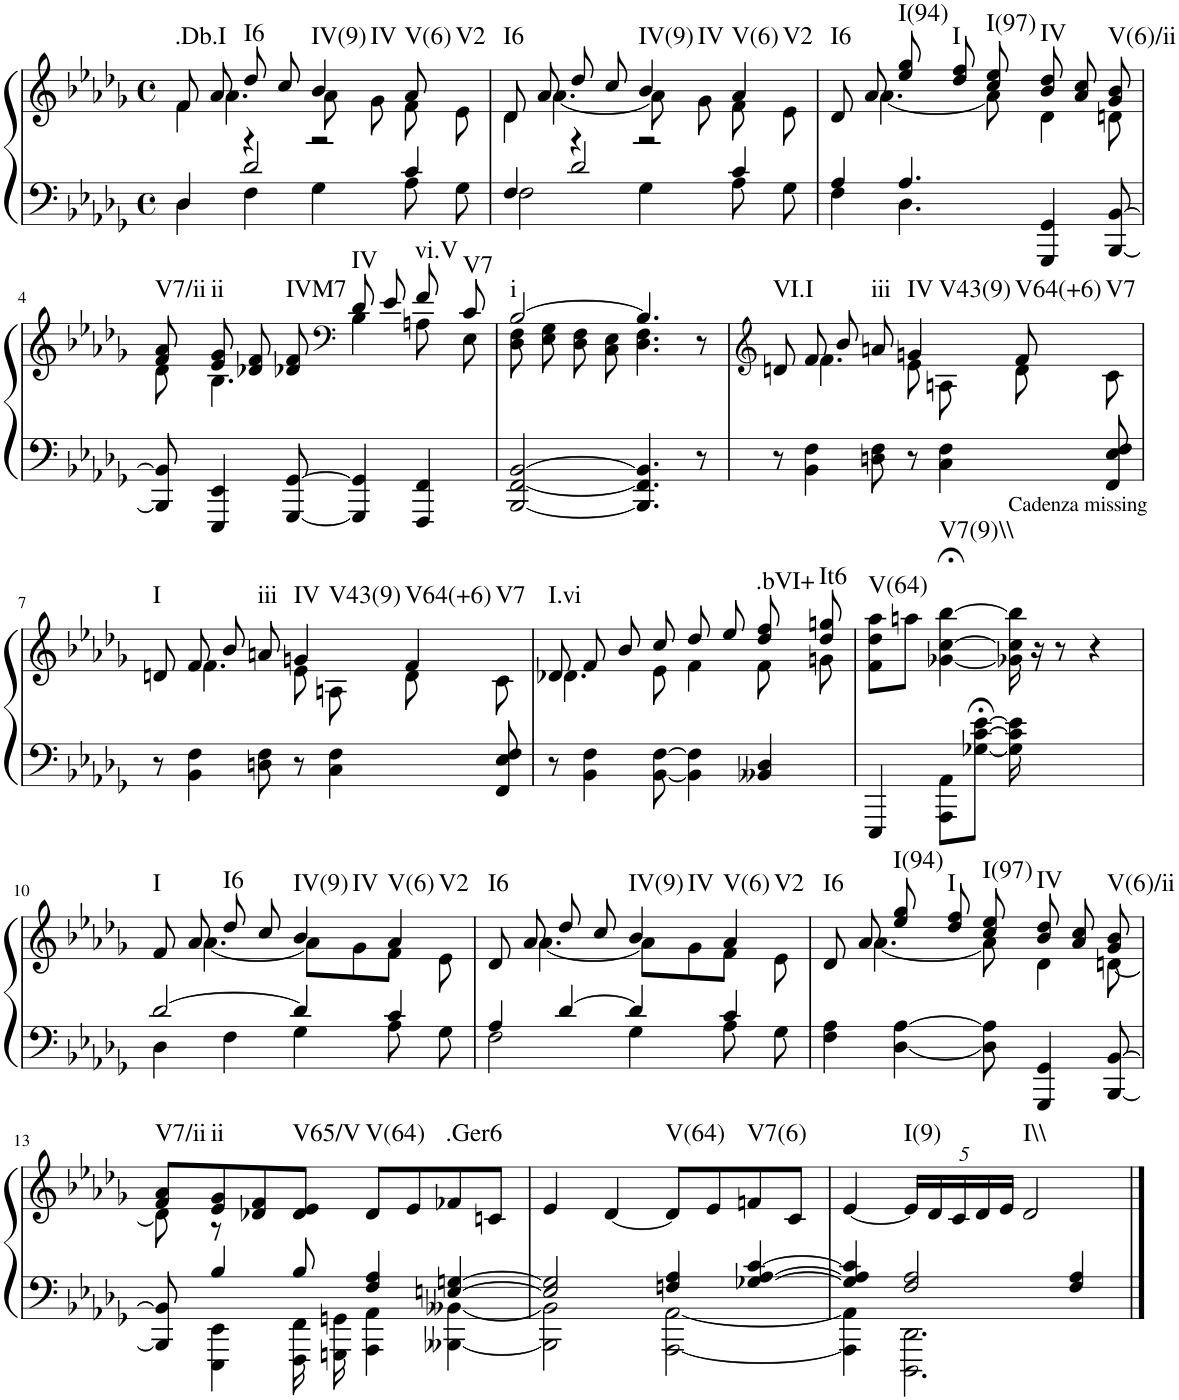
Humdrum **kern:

**kern	**kern	**harte
*part1	*part1	*part1
*staff2	*staff1	*
*I"Piano	*	*
*I'Pno.	*	*
*clefF4	*clefG2	*
*k[b-e-a-d-g-]	*k[b-e-a-d-g-]	*
*M4/4	*M4/4	*
*met(c)	*met(c)	*
=1	=1	=1
*^	*^	*
*	*	*	*^	*
!	!	!	!	!	!LO:H:kt=.Db.I
4D-/	4D-\	8f/	8ryy	4f\	N
.	.	8a-/	4.a-\	.	.
!	!	!	!	!	!LO:H:kt=I6
2d-/	4F\	8dd-/	.	4r	N
.	.	8cc/	.	.	.
!	!	!	!	!	!LO:H:n=1:kt=IV(9)
!	!	!	!	!	!LO:H:n=2:kt=IV
.	4G-\	4b-/	8a-\	2r	N N
.	.	.	8g-\	.	.
!	!	!	!	!	!LO:H:kt=V(6)
4c/	8A-\	8a-/	8f\	.	N
!	!	!	!	!	!LO:H:kt=V2
.	8G-\	8ryy	8e-\	.	N
=2	=2	=2	=2	=2	=2
!	!	!	!	!	!LO:H:kt=I6
4F/	2F\	8d-/	8ryy	4d-\	N
.	.	8a-/	[4.a-\	.	.
2d-/	.	8dd-/	.	4r	.
.	.	8cc/	.	.	.
!	!	!	!	!	!LO:H:n=1:kt=IV(9)
!	!	!	!	!	!LO:H:n=2:kt=IV
.	4G-\	4b-/	8a-\]	2r	N N
.	.	.	8g-\	.	.
!	!	!	!	!	!LO:H:n=1:kt=V(6)
!	!	!	!	!	!LO:H:n=2:kt=V2
4c/	8A-\	4a-/	8f\	.	N N
.	8G-\	.	8e-\	.	.
*	*	*	*v	*v	*
=3	=3	=3	=3	=3
!	!	!	!	!LO:H:kt=I6
4A-/	4F\	8d-/	8ryy	N
.	.	8a-/	[4.a-\	.
!	!	!	!	!LO:H:kt=I(94)
4.A-/	4.D-\	8ee-/ 8gg-/	.	N
!	!	!	!	!LO:H:kt=I
.	.	8dd-/ 8ff/	.	N
!	!	!	!	!LO:H:kt=I(97)
.	.	8cc/ 8ee-/	8a-\]	N
!	!	!	!	!LO:H:kt=IV
4GGG-/ 4GG-/	4.ryy	8b-/ 8dd-/	4d-\	N
.	.	8a-/ 8cc/	.	.
!	!	!	!	!LO:H:kt=V(6)/ii
[8BBB-/ [8BB-/	.	8g-/ 8b-/	8dn\	N
*v	*v	*	*	*
!!LO:LB:g=z	!!
=4	=4	=4	=4
!	!	!	!LO:H:kt=V7/ii
8BBB-/] 8BB-/]	8f/ 8a-/	8d-\	N
!	!	!	!LO:H:kt=ii
4EEE-/ 4EE-/	8e-/ 8g-/	4.B-\	N
.	8d-X/ 8f/	.	.
!	!	!	!LO:H:kt=IVM7
[8GGG-/ [8GG-/	8d-X/ 8f/	.	N
*	*clefF4	*	*
!	!	!	!LO:H:kt=IV
4GGG-/] 4GG-/]	8d-/	4B-\	N
.	8e-/	.	.
!	!	!	!LO:H:kt=vi.V
4FFF/ 4FF/	8f/	8An\	N
!	!	!	!LO:H:kt=V7
.	8c/	8E-\	N
=5	=5	=5	=5
!	!	!	!LO:H:kt=i
[2BBB-/ [2FF/ [2BB-/	[2B-/	8D-\ 8F\	N
.	.	8E-\ 8G-\	.
.	.	8D-\ 8F\	.
.	.	8C\ 8E-\	.
4.BBB-/] 4.FF/] 4.BB-/]	4.B-/]	4.D-\ 4.F\	.
8r	8r	8ryy	.
=6	=6	=6	=6
*	*clefG2	*	*
!	!	!	!LO:H:kt=VI.I
8r	8dn/	8ryy	N
4BB-\ 4F\	8f/	4.f\	.
.	8b-/	.	.
!	!	!	!LO:H:kt=iii
8Dn\ 8F\	8an/	.	N
!	!	!	!LO:H:n=1:kt=IV
!	!	!	!LO:H:n=2:kt=V43(9)
8r	4gn/	8e-\	N N
4C\ 4F\	.	8An\	.
!	!	!	!LO:H:kt=V64(+6)
.	8f/	8d\	N
!	!	!	!LO:H:kt=V7
8FF/ 8E-/ 8F/	8ryy	8c\	N
!!LO:LB:g=z	!!
=7	=7	=7	=7
!	!	!	!LO:H:kt=I
8r	8dn/	8ryy	N
4BB-\ 4F\	8f/	4.f\	.
.	8b-/	.	.
!	!	!	!LO:H:kt=iii
8Dn\ 8F\	8an/	.	N
!	!	!	!LO:H:n=1:kt=IV
!	!	!	!LO:H:n=2:kt=V43(9)
8r	4gn/	8e-\	N N
4C\ 4F\	.	8An\	.
!	!	!	!LO:H:n=1:kt=V64(+6)
!	!	!	!LO:H:n=2:kt=V7
.	4f/	8d\	N N
8FF/ 8E-/ 8F/	.	8c\	.
=8	=8	=8	=8
!	!	!	!LO:H:kt=I.vi
8r	8d-X/	4.d-X\	N
4BB-\ 4F\	8f/	.	.
.	8b-/	.	.
[8BB-\ [8F\	8cc/	8e-\	.
4BB-\] 4F\]	8dd-/	4f\	.
.	8ee-/	.	.
!	!	!	!LO:H:kt=.bVI+
4BB--X/ 4D-/	8dd-/ 8ff/	8f\	N
!	!	!	!LO:H:kt=It6
.	8dd-/ 8ggn/	8gn\	N
=9	=9	=9	=9
!	!	!	!LO:H:kt=V(64)
*	*v	*v	*
4EEE-/	8f\ 8dd-\ 8aa-\L	N
.	8aan\J	.
!	!	!LO:H:kt=V7(9)\\
8AAA-\ 8AA-\L	[4g-X\;< [4cc\;< [4bb-\;<	N
[8G-X\;< [8c\;< [8e-\;<J	.	.
16G-\] 16c\] 16e-\]	16g-X\] 16cc\] 16bb-\]	.
!	!LO:TX:a:t=Cadenza missing	!
16ryy	16r	.
8ryy	8r	.
4ryy	4r	.
!!LO:LB:g=z
=10	=10	=10
*^	*^	*
!	!	!	!	!LO:H:kt=I
[2d-/	4D-\	8f/	8ryy	N
.	.	8a-/	[4.a-\	.
!	!	!	!	!LO:H:kt=I6
.	4F\	8dd-/	.	N
.	.	8cc/	.	.
!	!	!	!	!LO:H:n=1:kt=IV(9)
!	!	!	!	!LO:H:n=2:kt=IV
4d-/]	4G-\	4b-/	8a-\L]	N N
.	.	.	8g-\	.
!	!	!	!	!LO:H:n=1:kt=V(6)
!	!	!	!	!LO:H:n=2:kt=V2
4c/	8A-\	4a-/	8f\J	N N
.	8G-\	.	8e-\	.
=11	=11	=11	=11	=11
!	!	!	!	!LO:H:kt=I6
4A-/	2F\	8d-/	8ryy	N
.	.	8a-/	[4.a-\	.
[4d-/	.	8dd-/	.	.
.	.	8cc/	.	.
!	!	!	!	!LO:H:n=1:kt=IV(9)
!	!	!	!	!LO:H:n=2:kt=IV
4d-/]	4G-\	4b-/	8a-\L]	N N
.	.	.	8g-\	.
!	!	!	!	!LO:H:n=1:kt=V(6)
!	!	!	!	!LO:H:n=2:kt=V2
4c/	8A-\	4a-/	8f\J	N N
.	8G-\	.	8e-\	.
=12	=12	=12	=12	=12
!	!	!	!	!LO:H:kt=I6
*v	*v	*	*	*
4F\ 4A-\	8d-/	8ryy	N
.	8a-/	[4.a-\	.
!	!	!	!LO:H:kt=I(94)
[4D-\ [4A-\	8ee-/ 8gg-/	.	N
!	!	!	!LO:H:kt=I
.	8dd-/ 8ff/	.	N
!	!	!	!LO:H:kt=I(97)
8D-\] 8A-\]	8cc/ 8ee-/	8a-\]	N
!	!	!	!LO:H:kt=IV
4GGG-/ 4GG-/	8b-/ 8dd-/	4d-\	N
.	8a-/ 8cc/	.	.
!	!	!	!LO:H:kt=V(6)/ii
[8BBB-/ [8BB-/	8g-/ 8b-/	[8dn\	N
!!LO:LB:g=z	!!
=13	=13	=13	=13
*^	*	*	*
!	!	!	!	!LO:H:kt=V7/ii
8BBB-/] 8BB-/]	8ryy	8f/ 8a-/L	8d\]	N
!	!	!	!	!LO:H:kt=ii
4B-/	4EEE-\ 4EE-\	8e-/ 8g-/	8r	N
.	.	8d-X/ 8f/	2.ryy	.
!	!	!	!	!LO:H:kt=V65/V
8B-/	16FFF\ 16FF\	8d-/ 8e-/J	.	N
.	16GGGn\ 16GGn\	.	.	.
!	!	!	!	!LO:H:kt=V(64)
4F/ 4A-/	4AAA-\ 4AA-\	8d-/L	.	N
.	.	8e-/	.	.
!	!	!	!	!LO:H:kt=.Ger6
[4En/ [4Gn/	[4BBB--X\ [4BB--X\	8f-X/	.	N
.	.	8cn/J	.	.
*	*	*v	*v	*
=14	=14	=14	=14
2E/] 2G/]	2BBB--\] 2BB--\]	4e-/	.
.	.	[4d-/	.
!	!	!	!LO:H:kt=V(64)
4Fn/ 4A-/	[2AAA-\ [2AA-\	8d-/L]	N
.	.	8e-/	.
!	!	!	!LO:H:kt=V7(6)
[4G-X/ [4A-/ [4c/	.	8fn/	N
.	.	8c/J	.
=15	=15	=15	=15
4G-/] 4A-/] 4c/]	4AAA-\] 4AA-\]	[4e-/	.
*	*	*Xbrackettup	*
!	!	!	!LO:H:kt=I(9)
2F/ 2A-/	2.DDD-\ 2.DD-\	20e-/LL]	N
.	.	20d-/	.
.	.	20c/	.
.	.	20d-/	.
.	.	20e-/JJ	.
!	!	!	!LO:H:kt=I\\
.	.	2d-/	N
4F/ 4A-/	.	.	.
*v	*v	*	*
==	==	==
*-	*-	*-
